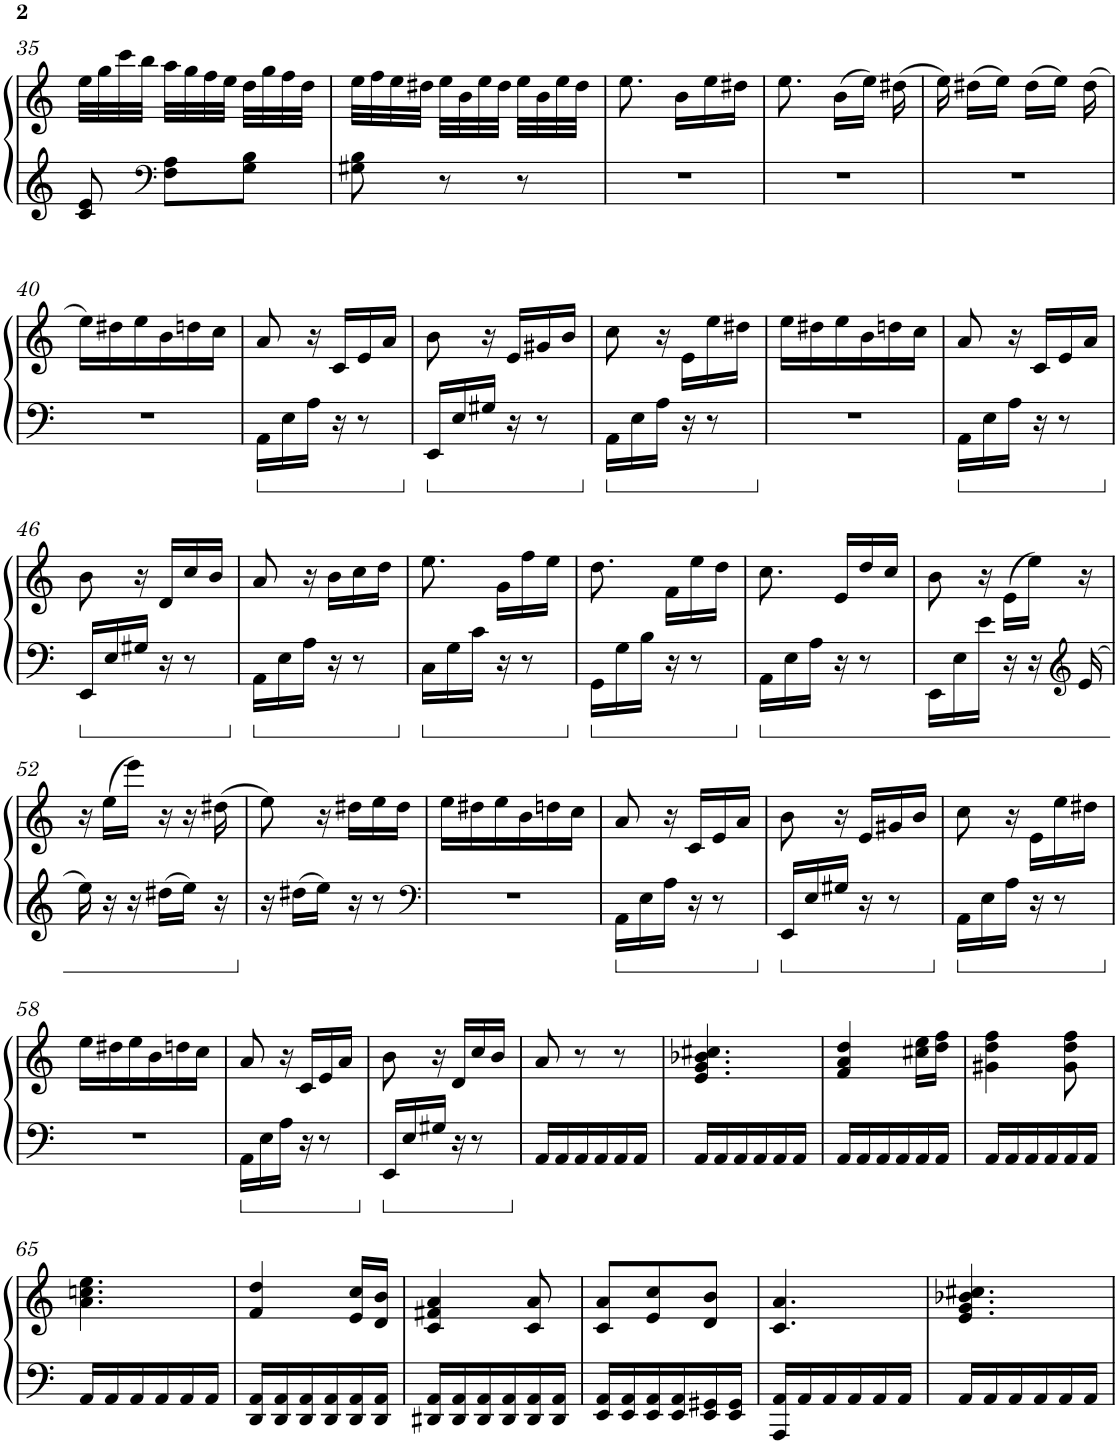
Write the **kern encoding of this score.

**kern	**kern
*part1	*part1
*staff2	*staff1
*I"Piano	*
*I'Pno.	*
!!LO:PB:g=z
*clefG2	*clefG2
*k[]	*k[]
*M3/8	*M3/8
=35	=35
8c/ 8e/	32ee\LLL
.	32gg\
.	32ccc\
.	32bb\JJJ
*clefF4	*
8F\ 8A\L	32aa\LLL
.	32gg\
.	32ff\
.	32ee\JJJ
8G\ 8B\J	32dd\LLL
.	32gg\
.	32ff\
.	32dd\JJJ
=36	=36
8G#X\ 8B\	32ee\LLL
.	32ff\
.	32ee\
.	32dd#X\JJJ
8r	32ee\LLL
.	32b\
.	32ee\
.	32dd#\JJJ
8r	32ee\LLL
.	32b\
.	32ee\
.	32dd#\JJJ
=37	=37
4.r	8.ee\
.	16b\LL
.	16ee\
.	16dd#X\JJ
=38	=38
4.r	8.ee\
.	(>16b\LL
.	16ee\JJ)
.	(>16dd#X\
=39	=39
4.r	16ee\)
.	(>16dd#X\LL
.	16ee\JJ)
.	(>16dd#\LL
.	16ee\JJ)
.	(>16dd#\
!!LO:LB:g=z
=40	=40
4.r	16ee\LL)
.	16dd#X\
.	16ee\
.	16b\
.	16ddn\
.	16cc\JJ
=41	=41
16AA\LL	8a/
16E\	.
16A\JJ	16r
16r	16c/LL
8r	16e/
.	16a/JJ
=42	=42
16EE/LL	8b\
16E/	.
16G#X/JJ	16r
16r	16e/LL
8r	16g#X/
.	16b/JJ
=43	=43
16AA\LL	8cc\
16E\	.
16A\JJ	16r
16r	16e\LL
8r	16ee\
.	16dd#X\JJ
=44	=44
4.r	16ee\LL
.	16dd#X\
.	16ee\
.	16b\
.	16ddn\
.	16cc\JJ
=45	=45
16AA\LL	8a/
16E\	.
16A\JJ	16r
16r	16c/LL
8r	16e/
.	16a/JJ
!!LO:LB:g=z
=46	=46
16EE/LL	8b\
16E/	.
16G#X/JJ	16r
16r	16d/LL
8r	16cc/
.	16b/JJ
=47	=47
16AA\LL	8a/
16E\	.
16A\JJ	16r
16r	16b\LL
8r	16cc\
.	16dd\JJ
=48	=48
16C\LL	8.ee\
16G\	.
16c\JJ	.
16r	16g\LL
8r	16ff\
.	16ee\JJ
=49	=49
16GG\LL	8.dd\
16G\	.
16B\JJ	.
16r	16f\LL
8r	16ee\
.	16dd\JJ
=50	=50
16AA\LL	8.cc\
16E\	.
16A\JJ	.
16r	16e/LL
8r	16dd/
.	16cc/JJ
=51	=51
16EE\LL	8b\
16E\	.
16e\JJ	16r
16r	(>16e\LL
16r	16ee\JJ)
*clefG2	*
16e/	16r
!!LO:LB:g=z
=52	=52
16ee\	16r
16r	(>16ee\LL
16r	16eee\JJ)
16dd#X\LL	16r
16ee\JJ	16r
16r	(>16dd#X\
=53	=53
16r	8ee\)
16dd#X\LL	.
16ee\JJ	16r
16r	16dd#X\LL
8r	16ee\
.	16dd#\JJ
=54	=54
*clefF4	*
4.r	16ee\LL
.	16dd#X\
.	16ee\
.	16b\
.	16ddn\
.	16cc\JJ
=55	=55
16AA\LL	8a/
16E\	.
16A\JJ	16r
16r	16c/LL
8r	16e/
.	16a/JJ
=56	=56
16EE/LL	8b\
16E/	.
16G#X/JJ	16r
16r	16e/LL
8r	16g#X/
.	16b/JJ
=57	=57
16AA\LL	8cc\
16E\	.
16A\JJ	16r
16r	16e\LL
8r	16ee\
.	16dd#X\JJ
!!LO:LB:g=z
=58	=58
4.r	16ee\LL
.	16dd#X\
.	16ee\
.	16b\
.	16ddn\
.	16cc\JJ
=59	=59
16AA\LL	8a/
16E\	.
16A\JJ	16r
16r	16c/LL
8r	16e/
.	16a/JJ
=60	=60
16EE/LL	8b\
16E/	.
16G#X/JJ	16r
16r	16d/LL
8r	16cc/
.	16b/JJ
=61	=61
16AA/LL	8a/
16AA/	.
16AA/	8r
16AA/	.
16AA/	8r
16AA/JJ	.
=62	=62
16AA/LL	4.e/ 4.g/ 4.b-X/ 4.cc#X/
16AA/	.
16AA/	.
16AA/	.
16AA/	.
16AA/JJ	.
=63	=63
16AA/LL	4f/ 4a/ 4dd/
16AA/	.
16AA/	.
16AA/	.
16AA/	16cc#X\ 16ee\LL
16AA/JJ	16dd\ 16ff\JJ
=64	=64
16AA/LL	4g#X\ 4dd\ 4ff\
16AA/	.
16AA/	.
16AA/	.
16AA/	8g#\ 8dd\ 8ff\
16AA/JJ	.
!!LO:LB:g=z
=65	=65
16AA/LL	4.a\ 4.ccn\ 4.ee\
16AA/	.
16AA/	.
16AA/	.
16AA/	.
16AA/JJ	.
=66	=66
16DD/ 16AA/LL	4f/ 4dd/
16DD/ 16AA/	.
16DD/ 16AA/	.
16DD/ 16AA/	.
16DD/ 16AA/	16e/ 16cc/LL
16DD/ 16AA/JJ	16d/ 16b/JJ
=67	=67
16DD#X/ 16AA/LL	4c/ 4f#X/ 4a/
16DD#/ 16AA/	.
16DD#/ 16AA/	.
16DD#/ 16AA/	.
16DD#/ 16AA/	8c/ 8a/
16DD#/ 16AA/JJ	.
=68	=68
16EE/ 16AA/LL	8c/ 8a/L
16EE/ 16AA/	.
16EE/ 16AA/	8e/ 8cc/
16EE/ 16AA/	.
16EE/ 16GG#X/	8d/ 8b/J
16EE/ 16GG#/JJ	.
=69	=69
16AAA/ 16AA/LL	4.c/ 4.a/
16AA/	.
16AA/	.
16AA/	.
16AA/	.
16AA/JJ	.
=70	=70
16AA/LL	4.e/ 4.g/ 4.b-X/ 4.cc#X/
16AA/	.
16AA/	.
16AA/	.
16AA/	.
16AA/JJ	.
=	=
*-	*-
